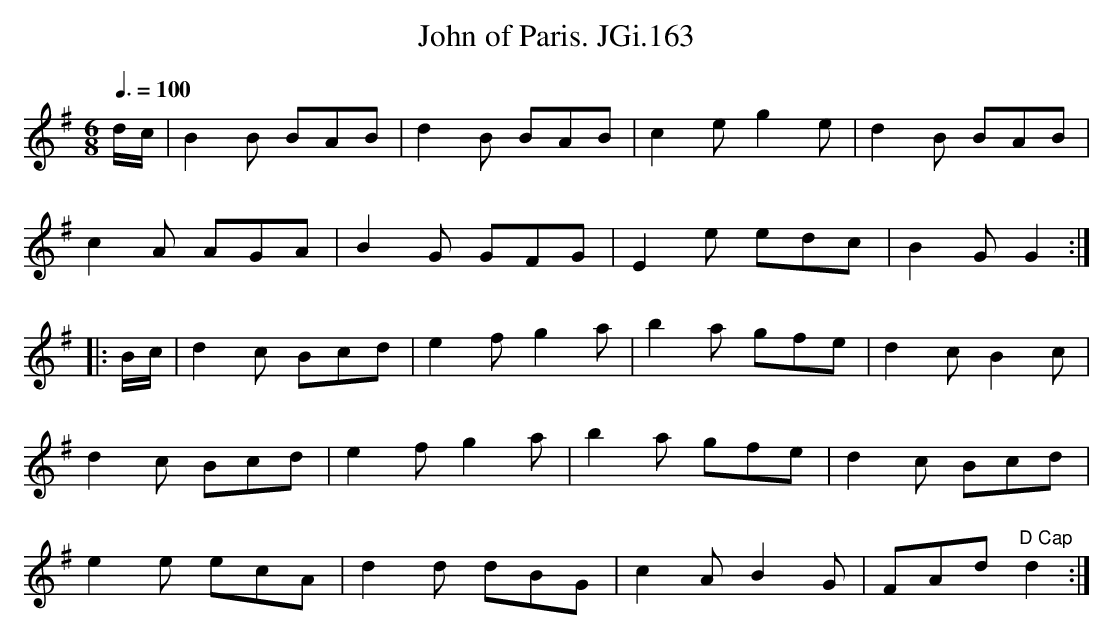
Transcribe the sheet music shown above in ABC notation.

X:1
T:John of Paris. JGi.163
M:6/8
L:1/8
Q:3/8=100
K:G
d/c/|B2B BAB|d2B BAB|c2eg2e|d2B BAB|
c2A AGA|B2G GFG|E2e edc|B2GG2:|
|:B/c/|d2c Bcd|e2fg2a|b2a gfe|d2cB2c|
d2c Bcd|e2fg2a|b2a gfe|d2c Bcd|
e2e ecA|d2d dBG|c2AB2G|FAd"D Cap"d2:|
